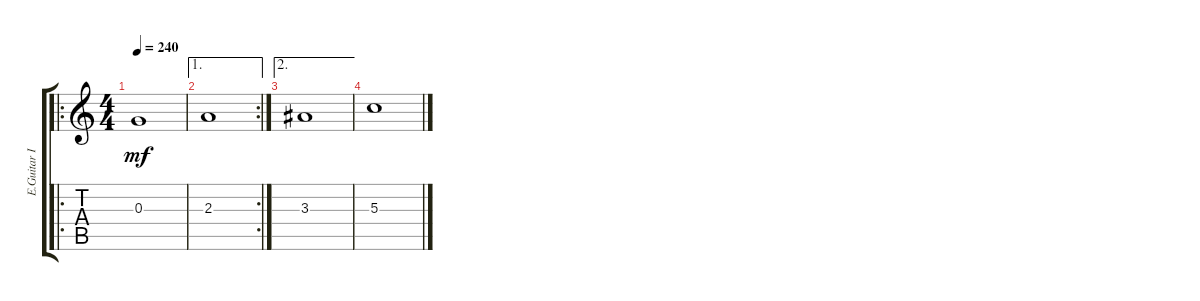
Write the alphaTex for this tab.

\track ("E.Guitar III" "E.Guitar I") {instrument distortionguitar}
\staff {score tabs}
\tuning (E4 B3 G3 D3 A2 E2) {hide}
\ro
\ts (4 4)
\tempo 240
\clef g2
\ks c
0.3.1{dy mf instrument distortionguitar} |
\ae 1
\rc 2
2.3.1 |
\ae 2
3.3.1 |
5.3.1
